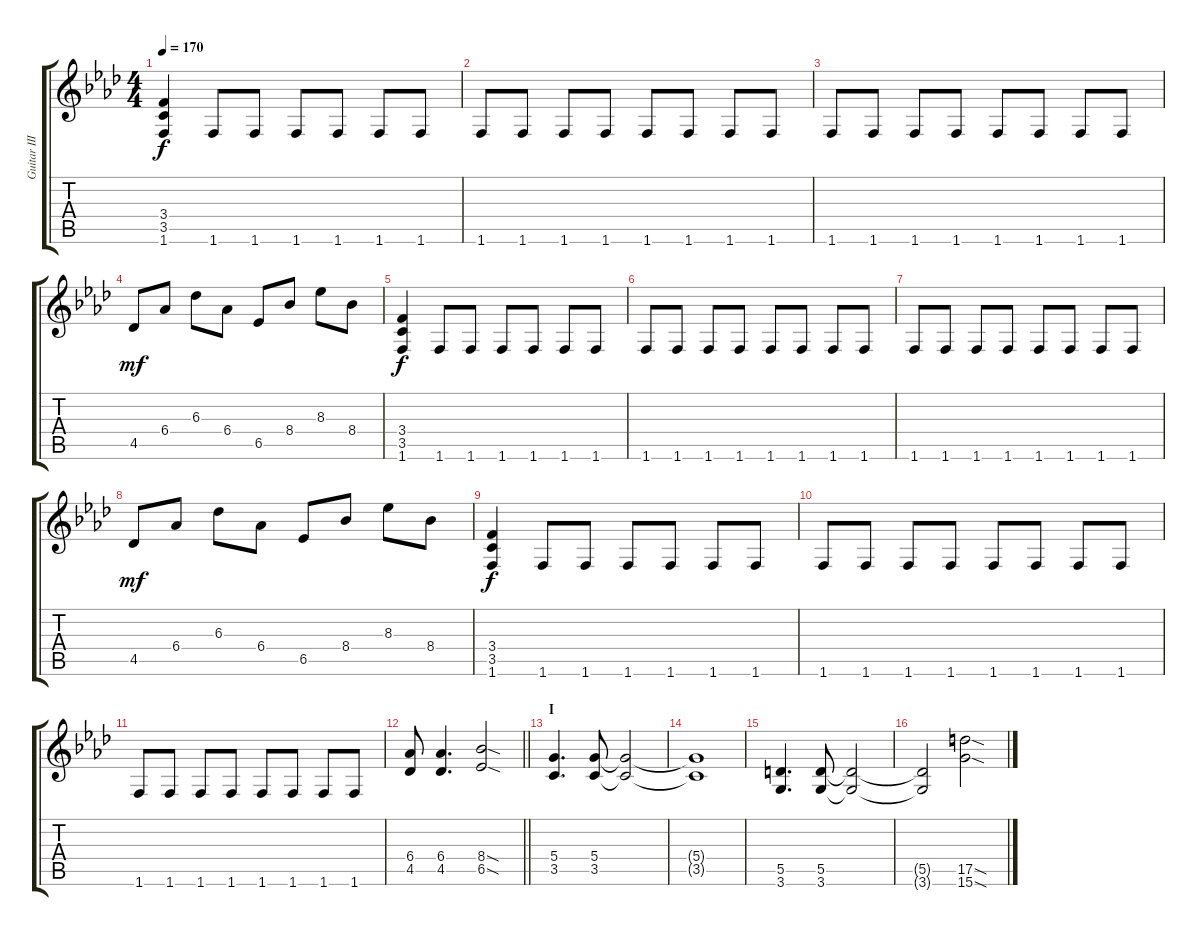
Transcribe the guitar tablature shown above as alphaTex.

\track ("Guitar III (Rythm)" "Guitar III") {instrument distortionguitar}
\staff {score tabs}
\tuning (E4 B3 G3 D3 A2 E2) {hide}
\ts (4 4)
\tempo 170
\clef g2
\ks ab
(3.4 3.5 1.6).4{dy f} 1.6.8 1.6.8 1.6.8 1.6.8 1.6.8 1.6.8 |
1.6.8 1.6.8 1.6.8 1.6.8 1.6.8 1.6.8 1.6.8 1.6.8 |
1.6.8 1.6.8 1.6.8 1.6.8 1.6.8 1.6.8 1.6.8 1.6.8 |
4.5.8{dy mf} 6.4.8 6.3.8 6.4.8 6.5.8 8.4.8 8.3.8 8.4.8 |
(3.4 3.5 1.6).4{dy f} 1.6.8 1.6.8 1.6.8 1.6.8 1.6.8 1.6.8 |
1.6.8 1.6.8 1.6.8 1.6.8 1.6.8 1.6.8 1.6.8 1.6.8 |
1.6.8 1.6.8 1.6.8 1.6.8 1.6.8 1.6.8 1.6.8 1.6.8 |
4.5.8{dy mf} 6.4.8 6.3.8 6.4.8 6.5.8 8.4.8 8.3.8 8.4.8 |
(3.4 3.5 1.6).4{dy f} 1.6.8 1.6.8 1.6.8 1.6.8 1.6.8 1.6.8 |
1.6.8 1.6.8 1.6.8 1.6.8 1.6.8 1.6.8 1.6.8 1.6.8 |
1.6.8 1.6.8 1.6.8 1.6.8 1.6.8 1.6.8 1.6.8 1.6.8 |
\barLineRight lightlight
(6.4 4.5).8 (6.4 4.5).4{d} (8.4{sod} 6.5{sod}).2 |
\section ("" "I")
(5.4 3.5).4{d} (5.4 3.5).8 (5.4{t} 3.5{t}).2 |
(5.4{t} 3.5{t}).1 |
(5.5 3.6).4{d} (5.5 3.6).8 (5.5{t} 3.6{t}).2 |
(5.5{t} 3.6{t}).2 (17.5{sod} 15.6{sod}).2
